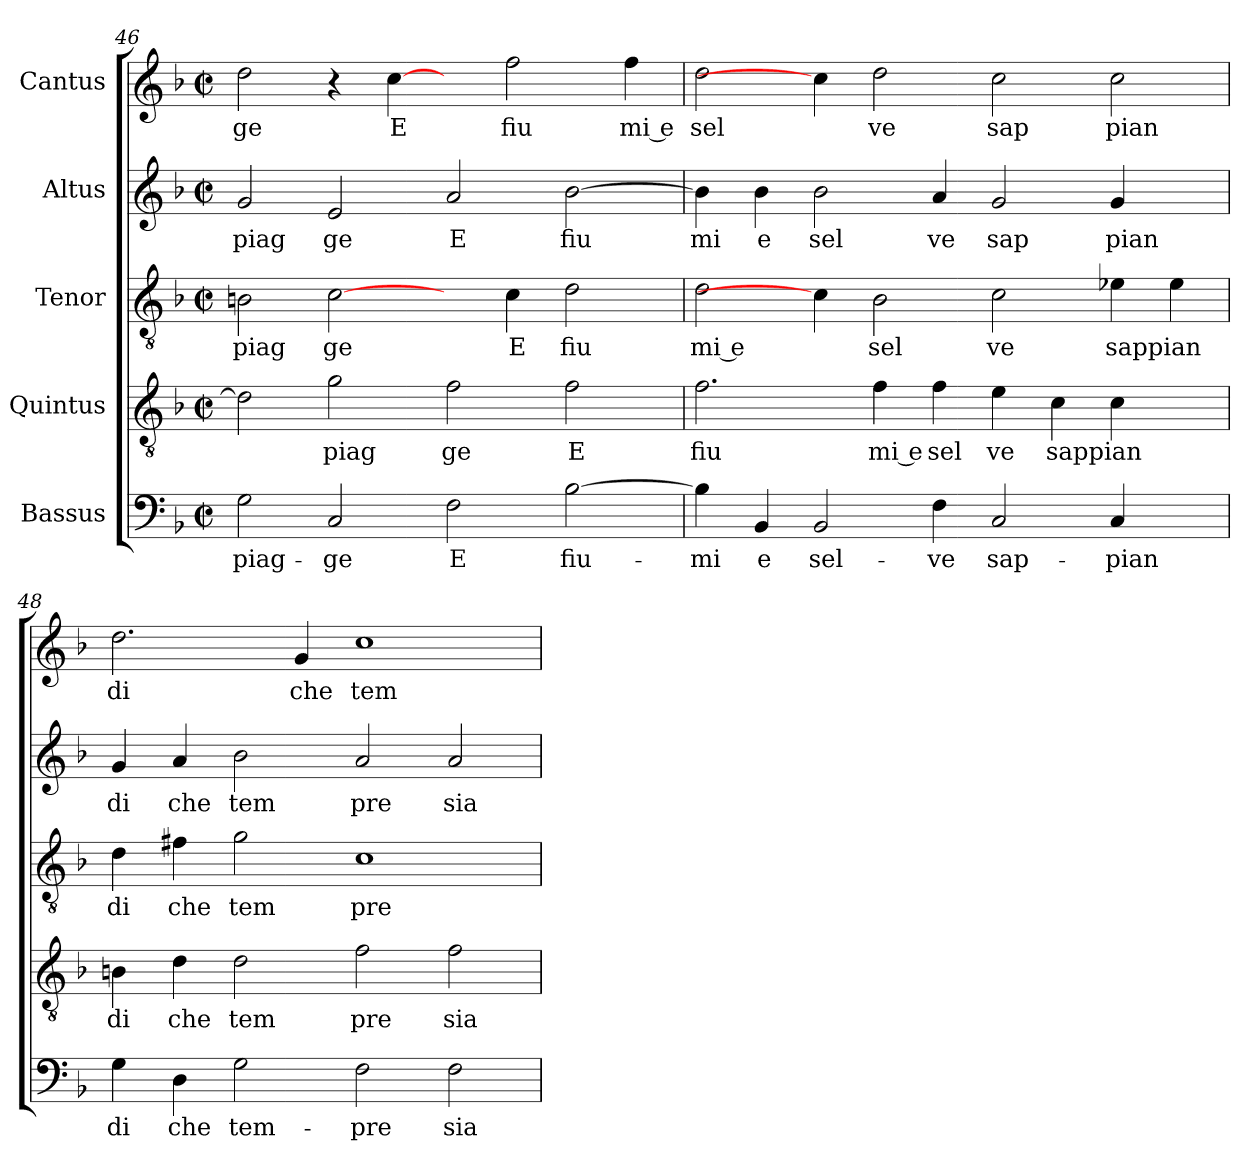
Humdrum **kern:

**kern	**text	**kern	**text	**kern	**text	**kern	**text	**kern	**text
*part5	*part5	*part4	*part4	*part3	*part3	*part2	*part2	*part1	*part1
*staff5	*staff5	*staff4	*staff4	*staff3	*staff3	*staff2	*staff2	*staff1	*staff1
*I"Bassus	*	*I"Quintus	*	*I"Tenor	*	*I"Altus	*	*I"Cantus	*
!!LO:PB:g=z
*clefF4	*	*clefGv2	*	*clefGv2	*	*clefG2	*	*clefG2	*
*k[b-]	*	*k[b-]	*	*k[b-]	*	*k[b-]	*	*k[b-]	*
*F:	*	*F:	*	*F:	*	*F:	*	*F:	*
*M2/2	*	*M2/2	*	*M2/2	*	*M2/2	*	*M2/2	*
*met(c|)	*	*met(c|)	*	*met(c|)	*	*met(c|)	*	*met(c|)	*
=46	=46	=46	=46	=46	=46	=46	=46	=46	=46
!	!LO:LY:b:cj	!	!	!	!LO:LY:b:cj	!	!LO:LY:b:cj	!	!LO:LY:b:cj
2G\	piag-	2d\]	.	2Bn\	piag	2g/	piag	2dd\	ge
!	!LO:LY:b:cj	!	!LO:LY:b:cj	!	!LO:LY:b:cj	!	!LO:LY:b:cj	!	!
2C/	-ge	2g\	piag	[2c\	ge	2e/	ge	4r	.
!	!	!	!	!	!	!	!	!	!LO:LY:b:cj
.	.	.	.	.	.	.	.	[4cc\	E
!	!LO:LY:b:cj	!	!LO:LY:b:cj	!	!	!	!LO:LY:b:cj	!	!
2F\	E	2f\	ge	4ryy	.	2a/	E	4ryy	.
!	!	!	!	!	!LO:LY:b:cj	!	!	!	!LO:LY:b:cj
.	.	.	.	4c\	E	.	.	2ff\	fiu
!	!LO:LY:b	!	!LO:LY:b:cj	!	!LO:LY:b:cj	!	!LO:LY:b	!	!
[>2B-\	fiu-	2f\	E	2d\	fiu	[>2b-\	fiu	.	.
!	!	!	!	!	!	!	!	!	!LO:LY:b:rj
.	.	.	.	.	.	.	.	4ff\	mi e
=47	=47	=47	=47	=47	=47	=47	=47	=47	=47
!	!LO:LY:b	!	!LO:LY:b:cj	!	!LO:LY:b:rj	!	!LO:LY:b	!	!LO:LY:b:cj
4B-\]	-mi	2.f\	fiu	2d\	mi e	4b-\]	mi	2dd\	sel
!	!LO:LY:b	!	!	!	!	!	!LO:LY:b	!	!
4BB-/	e	.	.	.	.	4b-\	e	.	.
!	!LO:LY:b:cj	!	!	!	!	!	!LO:LY:b:cj	!	!
2BB-/	sel-	.	.	4c\]	.	2b-\	sel	4cc\]	.
!	!	!	!LO:LY:b:rj	!	!LO:LY:b:cj	!	!	!	!LO:LY:b:cj
.	.	4f\	mi e	2B-\	sel	.	.	2dd\	ve
!	!LO:LY:b:cj	!	!LO:LY:b:cj	!	!	!	!LO:LY:b:cj	!	!
4F\	-ve	4f\	sel	.	.	4a/	ve	.	.
!	!LO:LY:b:cj	!	!LO:LY:b:cj	!	!LO:LY:b:cj	!	!LO:LY:b:cj	!	!LO:LY:b:cj
2C/	sap-	4e\	ve	2c\	ve	2g/	sap	2cc\	sap
!	!	!	!LO:LY:b	!	!	!	!	!	!
.	.	4c\	sappian	.	.	.	.	.	.
!	!LO:LY:b:cj	!	!	!	!LO:LY:b	!	!LO:LY:b:cj	!	!LO:LY:b:cj
4C/	-pian	4c\	.	4e-X\	sappian	4g/	pian	2cc\	pian
4ryy	.	4ryy	.	4e-\	.	4ryy	.	.	.
=48	=48	=48	=48	=48	=48	=48	=48	=48	=48
!	!LO:LY:b:cj	!	!LO:LY:b:cj	!	!LO:LY:b:cj	!	!LO:LY:b:cj	!	!LO:LY:b:cj
4G\	di	4Bn\	di	4d\	di	4g/	di	2.dd\	di
!	!LO:LY:b:cj	!	!LO:LY:b:cj	!	!LO:LY:b:cj	!	!LO:LY:b:cj	!	!
4D\	che	4d\	che	4f#X\	che	4a/	che	.	.
!	!LO:LY:b:cj	!	!LO:LY:b:cj	!	!LO:LY:b:cj	!	!LO:LY:b:cj	!	!
2G\	tem-	2d\	tem	2g\	tem	2b-\	tem	.	.
!	!	!	!	!	!	!	!	!	!LO:LY:b:cj
.	.	.	.	.	.	.	.	4g/	che
!	!LO:LY:b:cj	!	!LO:LY:b:cj	!	!LO:LY:b:cj	!	!LO:LY:b:cj	!	!LO:LY:b:cj
2F\	-pre	2f\	pre	1c	pre	2a/	pre	1cc	tem
!	!LO:LY:b:cj	!	!LO:LY:b:cj	!	!	!	!LO:LY:b:cj	!	!
2F\	sia	2f\	sia	.	.	2a/	sia	.	.
=	=	=	=	=	=	=	=	=	=
*-	*-	*-	*-	*-	*-	*-	*-	*-	*-
